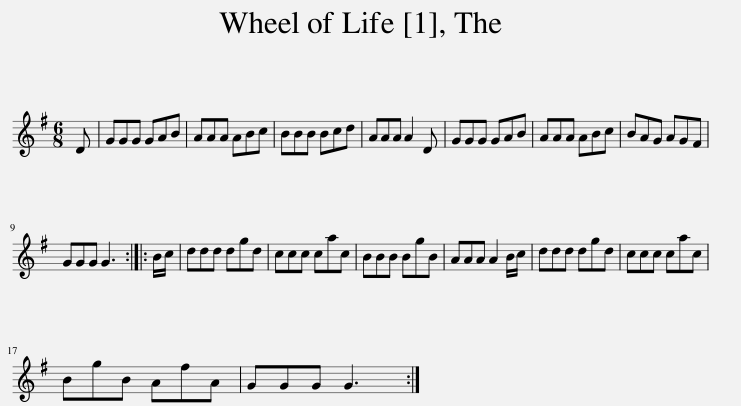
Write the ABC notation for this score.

X:1
L:1/8
M:6/8
I:linebreak $
K:G
V:1 treble
V:1
 D | GGG GAB | AAA ABc | BBB Bcd | AAA A2 D | %5
 GGG GAB | AAA ABc | BAG AGF |$ GGG G3 :: B/c/ | %10
 ddd dgd | ccc cac | BBB BgB | AAA A2 B/c/ | ddd dgd | %15
 ccc cac |$ BgB AfA | GGG G3 :| %18
